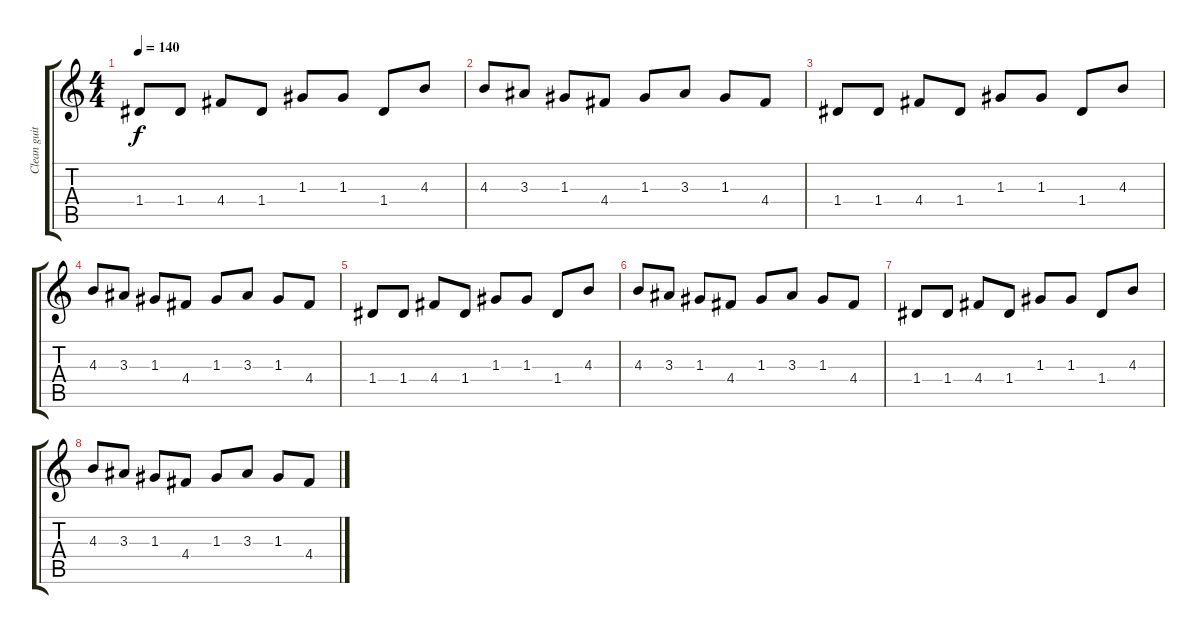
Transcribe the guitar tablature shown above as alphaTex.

\track ("Clean guitar " "Clean guit") {instrument electricguitarclean}
\staff {score tabs}
\tuning (E4 B3 G3 D3 A2 E2) {hide}
\ts (4 4)
\tempo 140
\clef g2
\ks c
1.4.8{dy f} 1.4.8 4.4.8 1.4.8 1.3.8 1.3.8 1.4.8 4.3.8 |
4.3.8 3.3.8 1.3.8 4.4.8 1.3.8 3.3.8 1.3.8 4.4.8 |
1.4.8 1.4.8 4.4.8 1.4.8 1.3.8 1.3.8 1.4.8 4.3.8 |
4.3.8 3.3.8 1.3.8 4.4.8 1.3.8 3.3.8 1.3.8 4.4.8 |
1.4.8 1.4.8 4.4.8 1.4.8 1.3.8 1.3.8 1.4.8 4.3.8 |
4.3.8 3.3.8 1.3.8 4.4.8 1.3.8 3.3.8 1.3.8 4.4.8 |
1.4.8 1.4.8 4.4.8 1.4.8 1.3.8 1.3.8 1.4.8 4.3.8 |
4.3.8 3.3.8 1.3.8 4.4.8 1.3.8 3.3.8 1.3.8 4.4.8
